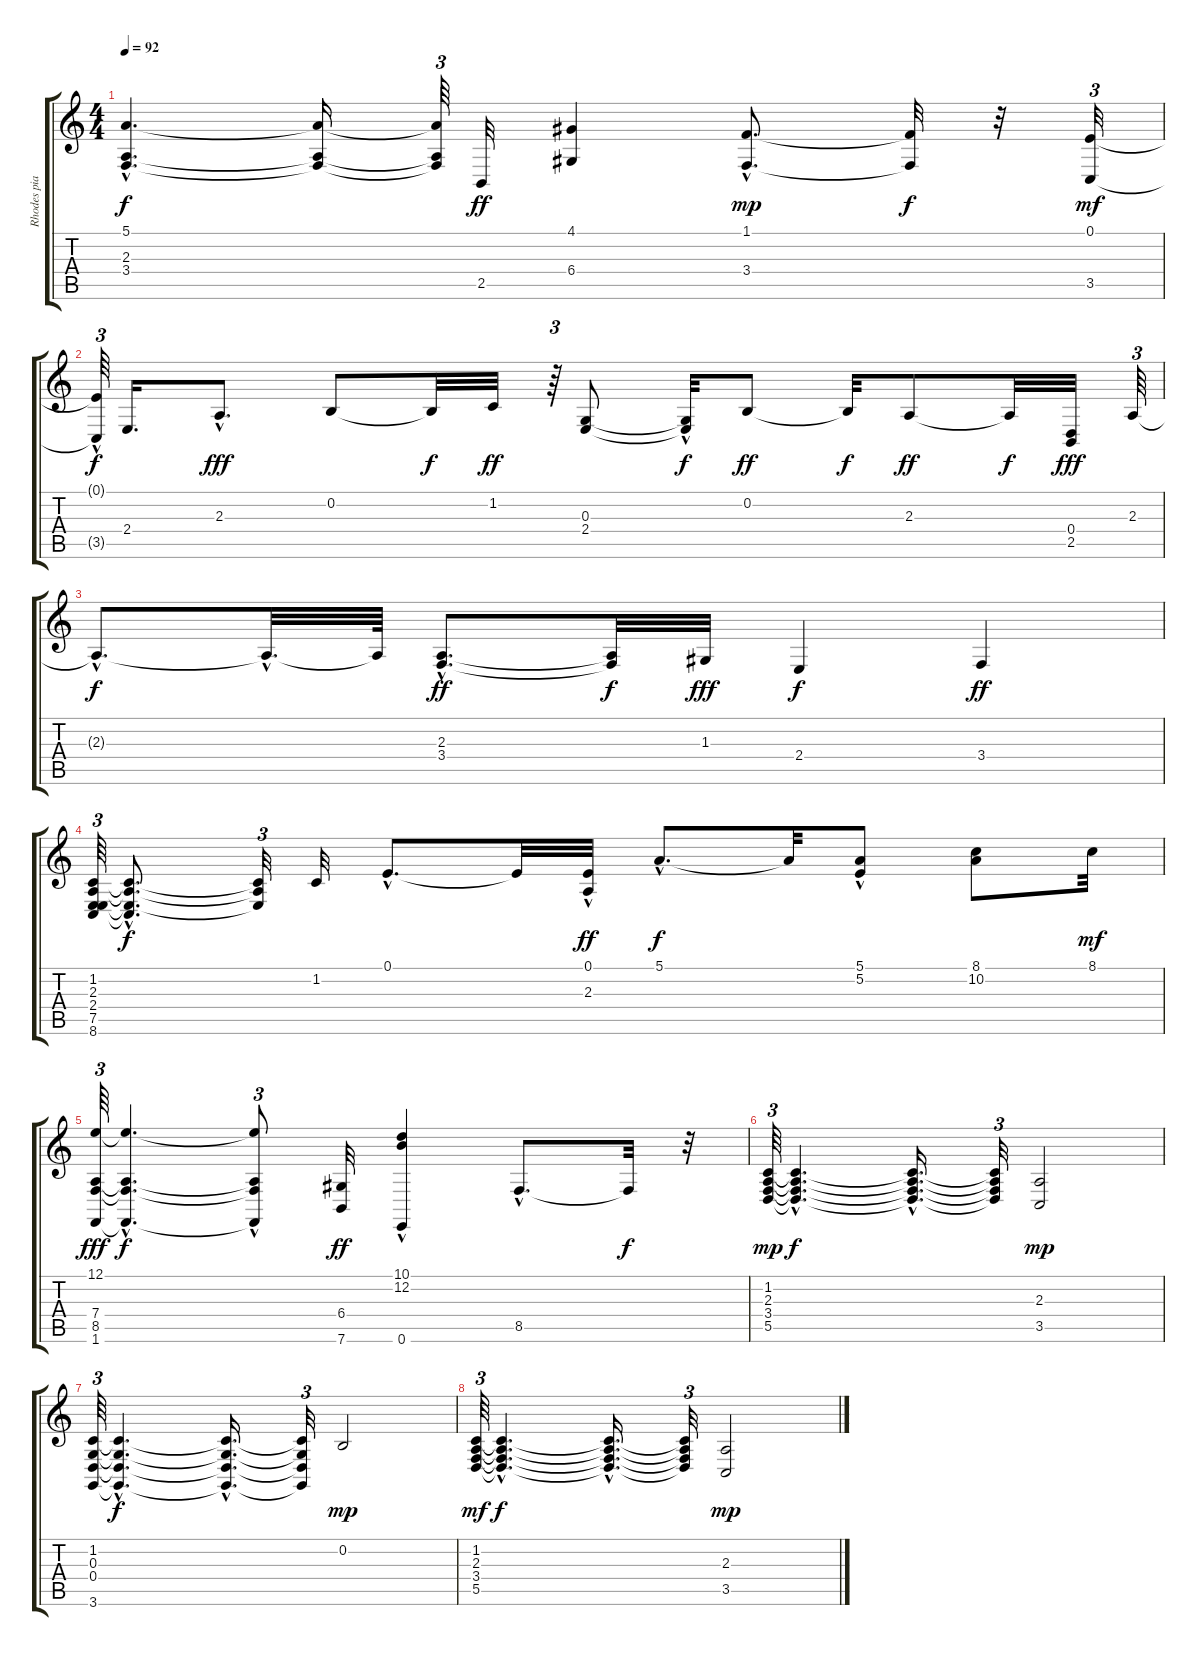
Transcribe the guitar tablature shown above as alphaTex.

\track ("Rhodes piano" "Rhodes pia") {instrument stringensemble1}
\staff {score tabs}
\tuning (E4 B3 G3 D3 A2 E2) {hide}
\ts (4 4)
\tempo 92
\clef g2
\ks c
(5.1{hac t} 2.3{hac t} 3.4{hac t}).4{d dy f} (5.1{t} 2.3{t} 3.4{t}).16 (5.1{t} 2.3{t} 3.4{t}).64{tu (3 2)} 2.5.32{dy ff} (4.1 6.4).4 (1.1{hac} 3.4{hac}).8{d dy mp} (1.1{t} 3.4{t}).32{dy f} r.32 (0.1 3.5).32{tu (3 2) dy mf} |
(0.1{hac t} 3.5{hac t}).64{tu (3 2) dy f} 2.4.16{d} 2.3{hac}.8{d dy fff} 0.2.8 0.2{t}.32{dy f} 1.2.32{dy ff} r.64{tu (3 2)} (0.3 2.4).8 (0.3{hac t} 2.4{t}).32{dy f} 0.2.8{dy ff} 0.2{t}.32{dy f} 2.3.8{dy ff} 2.3{t}.32{dy f} (0.4 2.5).32{dy fff} 2.3.64{tu (3 2)} |
2.3{hac t}.8{d dy f} 2.3{hac t}.32{d} 2.3{t}.64 (2.3{hac} 3.4{hac}).8{d dy ff} (2.3{t} 3.4{t}).32{dy f} 1.3.32{dy fff} 2.4.4{dy f} 3.4.4{dy ff} |
(1.2 2.3 2.4 7.5 8.6).64{tu (3 2)} (1.2{hac t} 2.3{hac t} 7.5{hac t} 8.6{t}).8{d dy f} (1.2{t} 2.3{t} 7.5{t}).32{tu (3 2)} 1.2.32 0.1{hac}.8{d} 0.1{t}.32 (0.1{hac} 2.3{hac}).32{dy ff} 5.1{hac}.8{d dy f} 5.1{t}.32 (5.1{hac} 5.2).8 (8.1 10.2).8 8.1.32{dy mf} |
(12.1 7.4 8.5 1.6).64{tu (3 2) dy fff} (12.1{hac t} 7.4{hac t} 8.5{hac t} 1.6{hac t}).4{d dy f} (12.1{hac t} 7.4{hac t} 8.5{hac t} 1.6{hac t}).8{tu (3 2)} (6.4 7.6).32{dy ff} (10.1{hac} 12.2{hac} 0.6).4 8.5{hac}.8{d} 8.5{t}.32{dy f} r.32 |
(1.2 2.3 3.4 5.5).64{tu (3 2) dy mp} (1.2{hac t} 2.3{hac t} 3.4{hac t} 5.5{hac t}).4{d dy f} (1.2{hac t} 2.3{hac t} 3.4{hac t} 5.5{hac t}).16{d} (1.2{t} 2.3{t} 3.4{t} 5.5{t}).32{tu (3 2)} (2.3 3.5).2{dy mp} |
(1.2 0.3 0.4 3.6).64{tu (3 2)} (1.2{hac t} 0.3{hac t} 0.4{hac t} 3.6{hac t}).4{d dy f} (1.2{hac t} 0.3{hac t} 0.4{hac t} 3.6{hac t}).16{d} (1.2{t} 0.3{t} 0.4{t} 3.6{t}).32{tu (3 2)} 0.2.2{dy mp} |
(1.2 2.3 3.4 5.5).64{tu (3 2) dy mf} (1.2{hac t} 2.3{hac t} 3.4{hac t} 5.5{hac t}).4{d dy f} (1.2{hac t} 2.3{hac t} 3.4{hac t} 5.5{hac t}).16{d} (1.2{t} 2.3{t} 3.4{t} 5.5{t}).32{tu (3 2)} (2.3 3.5).2{dy mp}
